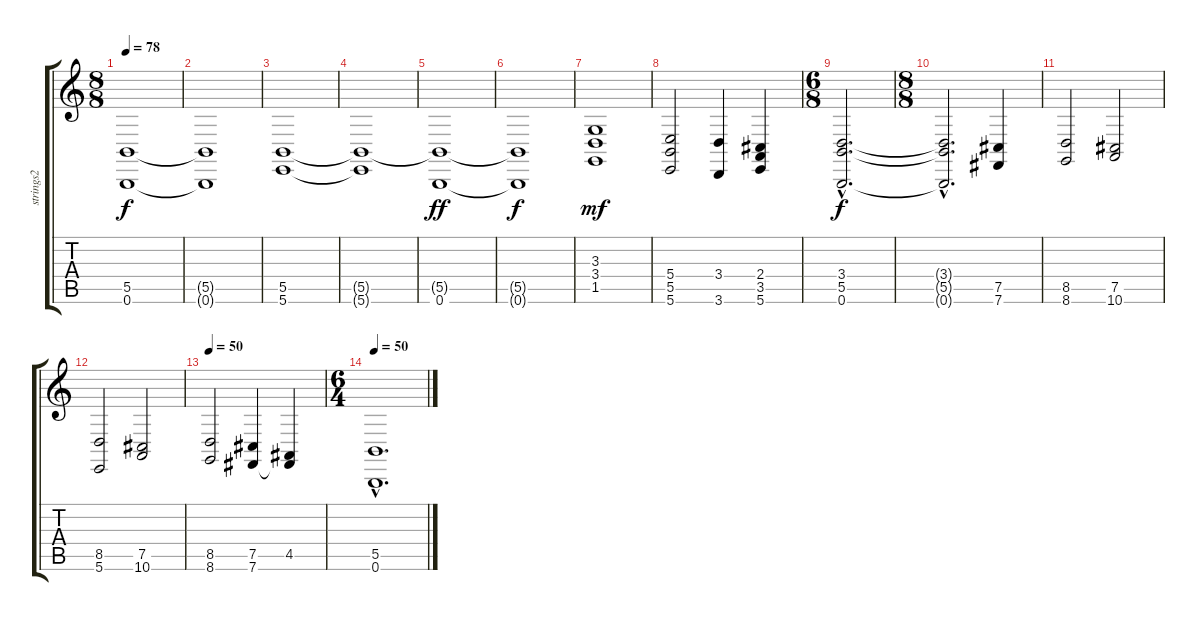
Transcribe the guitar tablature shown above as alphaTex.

\track ("strings2" "strings2") {instrument stringensemble2}
\staff {score tabs}
\tuning (Db4 Ab3 E3 B2 Gb2 B1) {hide}
\ts (8 8)
\tempo 78
\clef g2
\ks c
(5.5{t} 0.6).1{dy f} |
(5.5{t} 0.6{t}).1 |
(5.5 5.6).1 |
(5.5{t} 5.6{t}).1 |
(5.5{t} 0.6).1{dy ff} |
(5.5{t} 0.6{t}).1{dy f} |
(3.3 3.4 1.5).1{dy mf} |
(5.4 5.5 5.6).2 (3.4 3.6).4 (2.4 3.5 5.6).4 |
\ts (6 8)
(3.4{hac} 5.5{hac} 0.6{hac}).2{d dy f} |
\ts (8 8)
(3.4{hac t} 5.5{hac t} 0.6{hac t}).2{d} (7.5 7.6).4 |
(8.5 8.6).2 (7.5 10.6).2 |
(8.5 5.6).2 (7.5 10.6).2 |
\tempo 50
(8.5 8.6).2 (7.5 7.6).4 (4.5 7.6{t}).4 |
\ts (6 4)
\tempo 50
(5.5{hac} 0.6{hac}).1{d volume 0}
